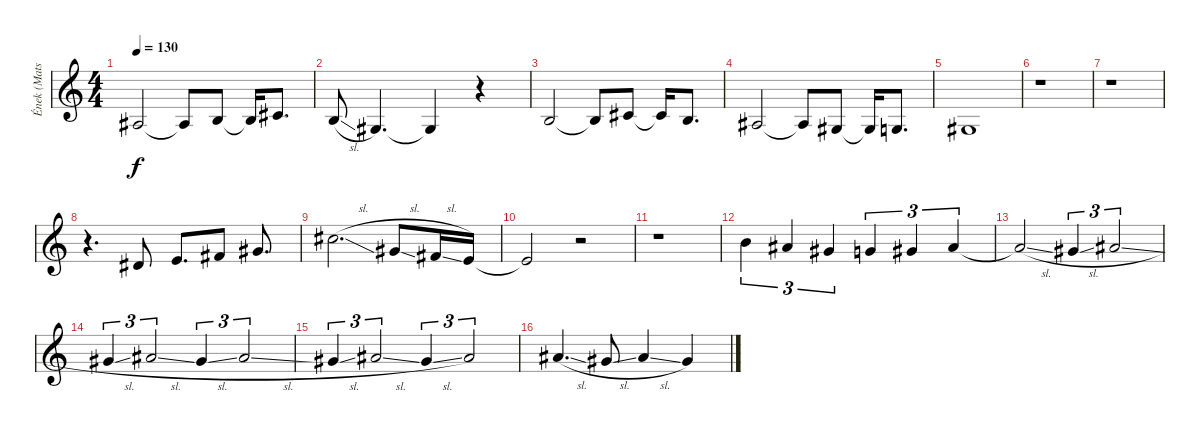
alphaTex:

\track ("Ének (Mats Levén)" "Ének (Mats") {instrument tenorsax}
\staff {score}
\tuning (E4 B3 G3 D3 A2 E2) {hide}
\ts (4 4)
\tempo 130
\clef g2
\ks c
3.3.2{dy f} 3.3{t}.8 0.2.8 0.2{t}.16 2.2.8{d} |
4.3{sl}.8 1.3.4{d} 1.3{t}.4 r.4 |
0.2.2 0.2{t}.8 2.2.8 2.2{t}.16 0.2.8{d} |
3.3.2 3.3{t}.8 1.3.8 1.3{t}.16 0.3.8{d} |
1.3.1 |
r.1 |
r.1 |
r.4{d} 4.2.8 0.1.8{d} 2.1.8 4.1.8{d} |
9.1{sl}.2{d} 4.1{sl}.8 2.1{sl}.16 0.1.16 |
0.1{t}.2 r.2 |
r.1 |
7.1.4{tu (3 2)} 6.1.4{tu (3 2)} 4.1.4{tu (3 2)} 3.1.4{tu (3 2)} 4.1.4{tu (3 2)} 6.1.4{tu (3 2)} |
6.1{sl t}.2 4.1{sl}.4{tu (3 2)} 6.1{sl}.2{tu (3 2)} |
4.1{sl}.4{tu (3 2)} 6.1{sl}.2{tu (3 2)} 4.1{sl}.4{tu (3 2)} 6.1{sl}.2{tu (3 2)} |
4.1{sl}.4{tu (3 2)} 6.1{sl}.2{tu (3 2)} 4.1{sl}.4{tu (3 2)} 6.1.2{tu (3 2)} |
6.1{sl}.4{d} 4.1{sl}.8 6.1{sl}.4 4.1.4
